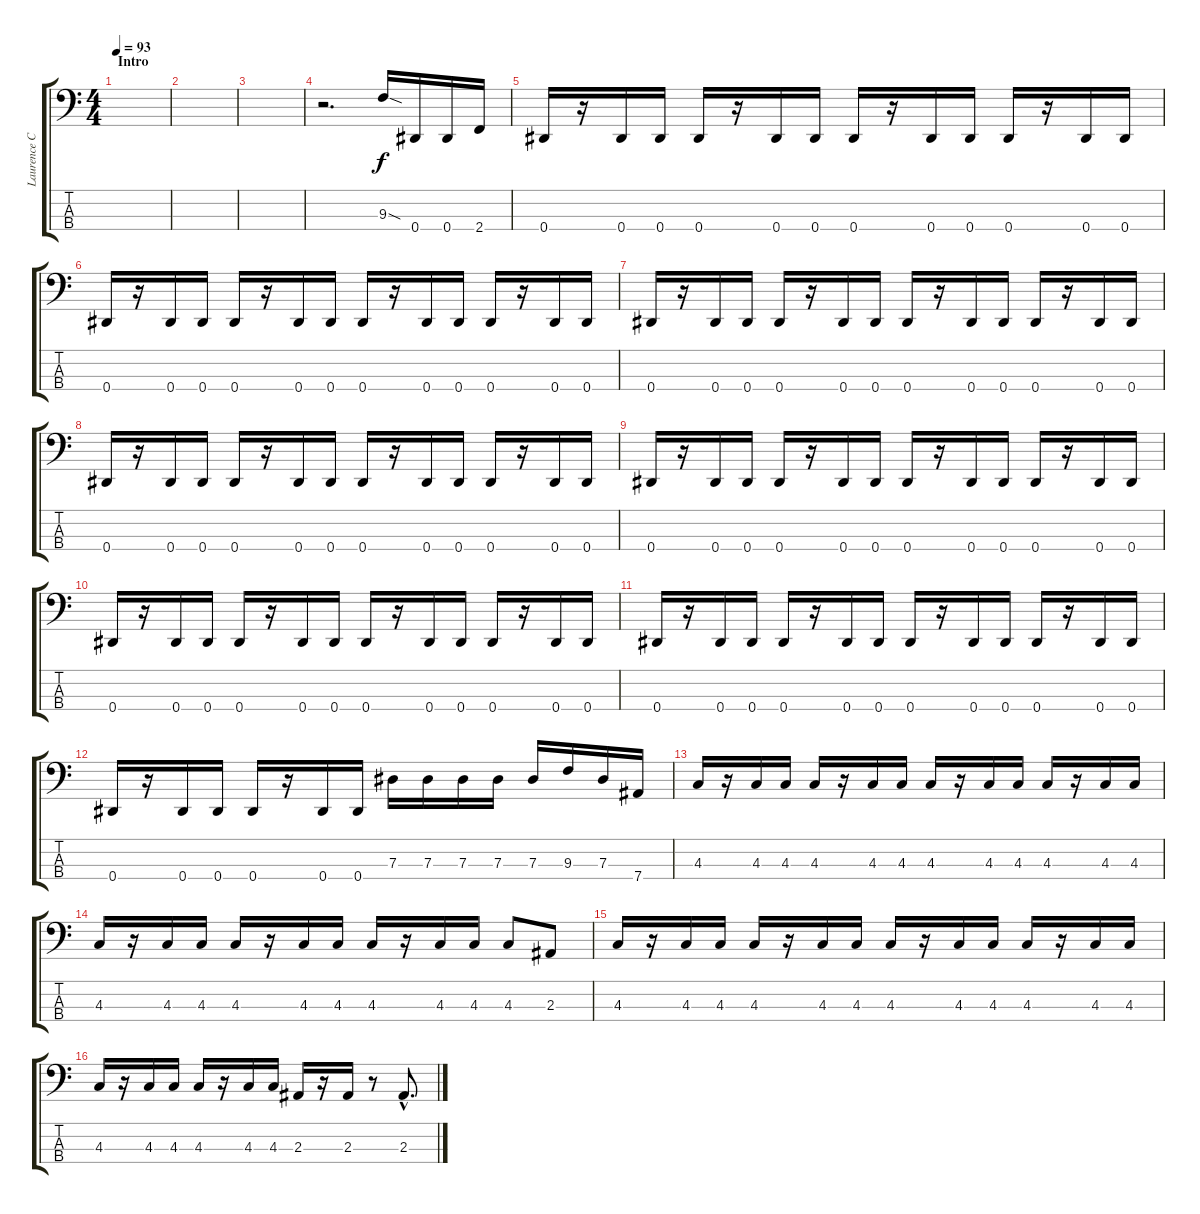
\track ("Laurence Cottle" "Laurence C") {instrument electricbassfinger}
\staff {score tabs}
\tuning (Gb2 Db2 Ab1 Eb1) {hide}
\ts (4 4)
\section ("" "Intro")
\tempo 93
\clef f4
\ks c
|
|
|
r.2{d} 9.3{sod}.16 0.4.16 0.4.16 2.4.16 |
0.4.16 r.16 0.4.16 0.4.16 0.4.16 r.16 0.4.16 0.4.16 0.4.16 r.16 0.4.16 0.4.16 0.4.16 r.16 0.4.16 0.4.16 |
0.4.16 r.16 0.4.16 0.4.16 0.4.16 r.16 0.4.16 0.4.16 0.4.16 r.16 0.4.16 0.4.16 0.4.16 r.16 0.4.16 0.4.16 |
0.4.16 r.16 0.4.16 0.4.16 0.4.16 r.16 0.4.16 0.4.16 0.4.16 r.16 0.4.16 0.4.16 0.4.16 r.16 0.4.16 0.4.16 |
0.4.16 r.16 0.4.16 0.4.16 0.4.16 r.16 0.4.16 0.4.16 0.4.16 r.16 0.4.16 0.4.16 0.4.16 r.16 0.4.16 0.4.16 |
0.4.16 r.16 0.4.16 0.4.16 0.4.16 r.16 0.4.16 0.4.16 0.4.16 r.16 0.4.16 0.4.16 0.4.16 r.16 0.4.16 0.4.16 |
0.4.16 r.16 0.4.16 0.4.16 0.4.16 r.16 0.4.16 0.4.16 0.4.16 r.16 0.4.16 0.4.16 0.4.16 r.16 0.4.16 0.4.16 |
0.4.16 r.16 0.4.16 0.4.16 0.4.16 r.16 0.4.16 0.4.16 0.4.16 r.16 0.4.16 0.4.16 0.4.16 r.16 0.4.16 0.4.16 |
0.4.16 r.16 0.4.16 0.4.16 0.4.16 r.16 0.4.16 0.4.16 7.3.16 7.3.16 7.3.16 7.3.16 7.3.16 9.3.16 7.3.16 7.4.16 |
4.3.16 r.16 4.3.16 4.3.16 4.3.16 r.16 4.3.16 4.3.16 4.3.16 r.16 4.3.16 4.3.16 4.3.16 r.16 4.3.16 4.3.16 |
4.3.16 r.16 4.3.16 4.3.16 4.3.16 r.16 4.3.16 4.3.16 4.3.16 r.16 4.3.16 4.3.16 4.3.8 2.3.8 |
4.3.16 r.16 4.3.16 4.3.16 4.3.16 r.16 4.3.16 4.3.16 4.3.16 r.16 4.3.16 4.3.16 4.3.16 r.16 4.3.16 4.3.16 |
4.3.16 r.16 4.3.16 4.3.16 4.3.16 r.16 4.3.16 4.3.16 2.3.16 r.16 2.3.16 r.8 2.3{hac}.8{d}
